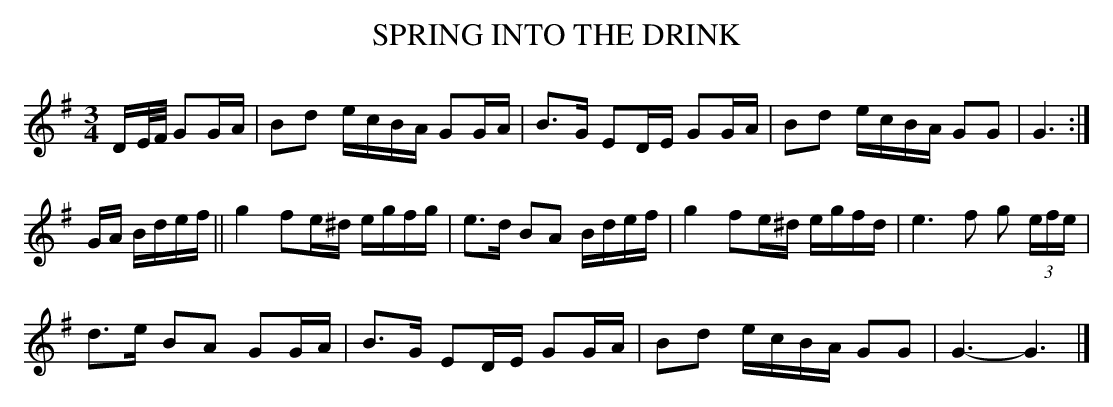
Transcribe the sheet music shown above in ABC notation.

X:1
T:SPRING INTO THE DRINK
Y:"animated"
M:3/4
L:1/8
K:G
D/E//F// GG/A/|Bd e/c/B/A/ GG/A/|B>G ED/E/ GG/A/|\
Bd e/c/B/A/ GG|G3:|
G/A/ B/d/e/f/||g2fe/^d/ e/g/f/g/|e>d BA B/d/e/f/|\
g2fe/^d/ e/g/f/d/|e3f g (3e/f/e/|
d>e BA GG/A/|B>G ED/E/ GG/A/|Bd e/c/B/A/ GG|G3-G3|]
